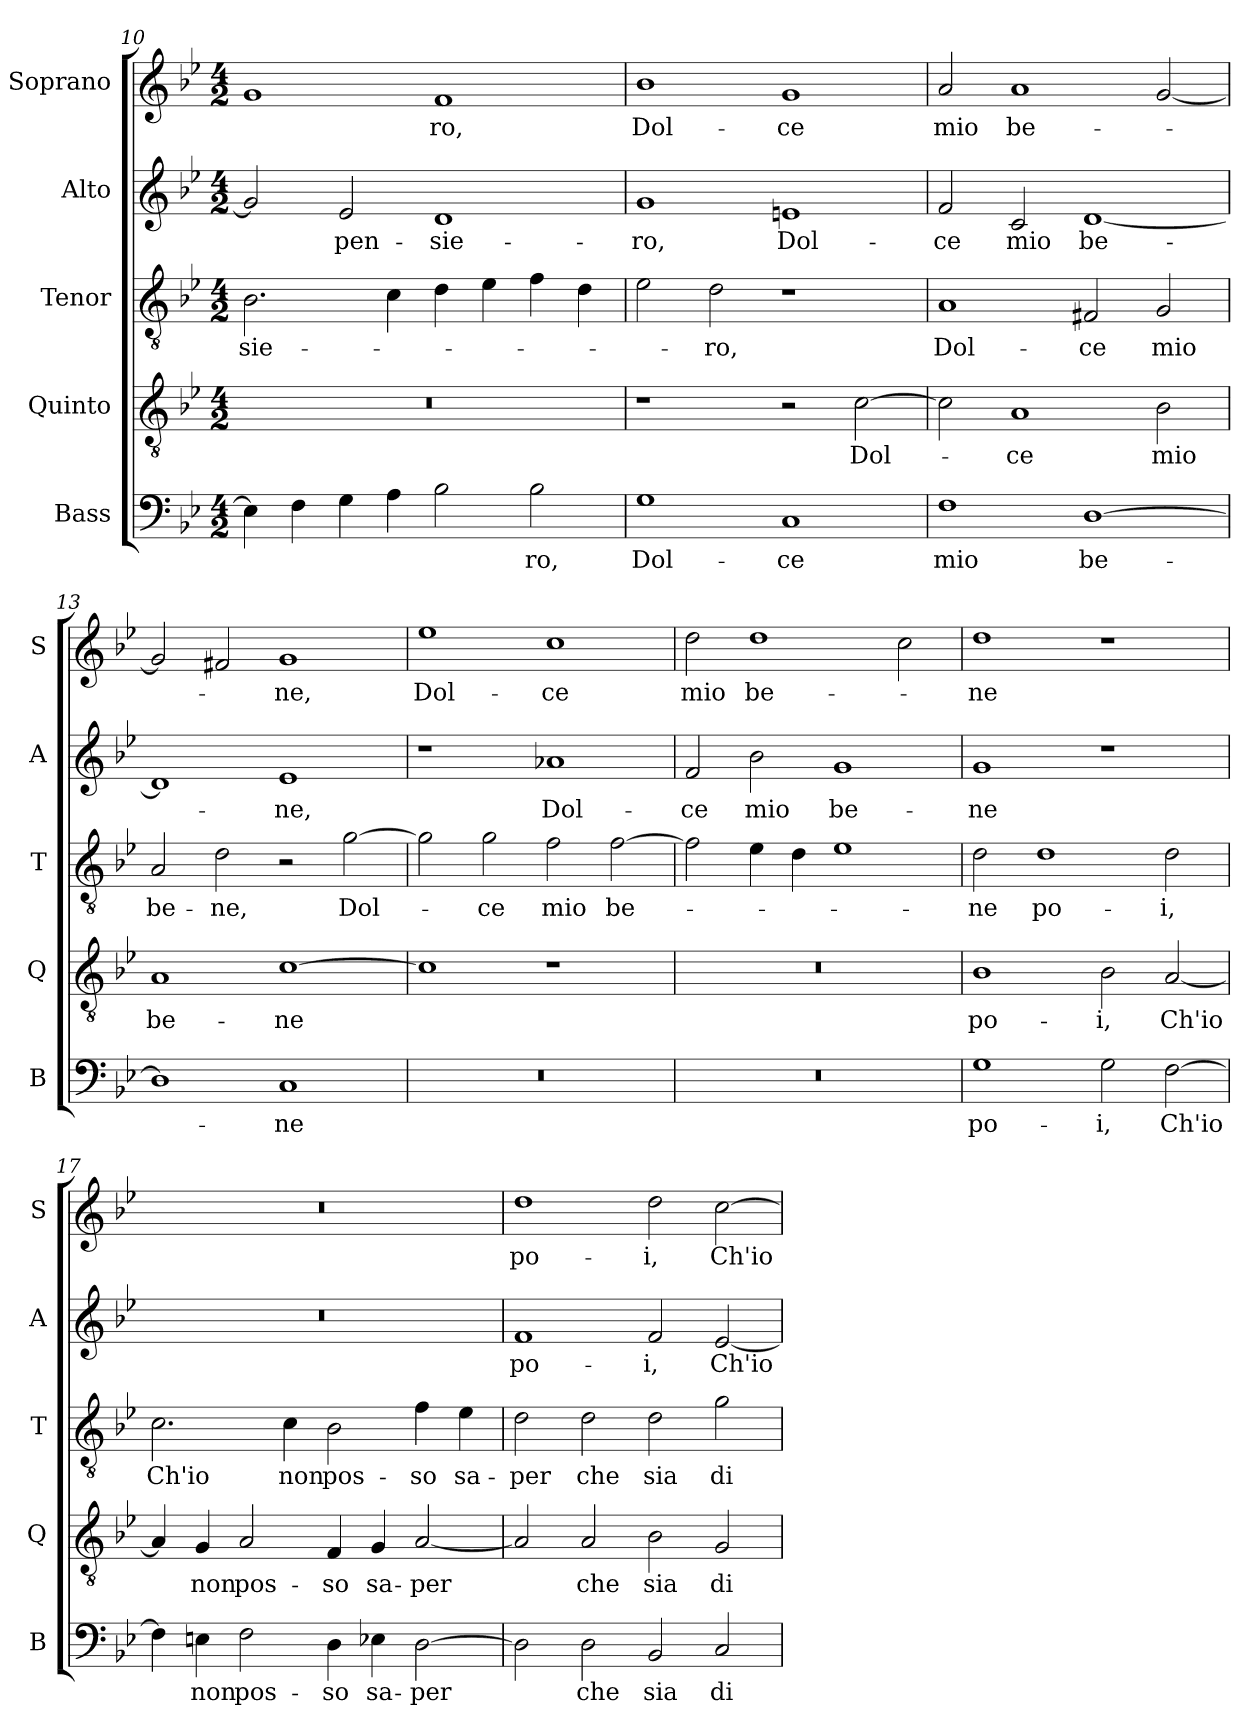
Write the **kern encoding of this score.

**kern	**text	**kern	**text	**kern	**text	**kern	**text	**kern	**text
*part5	*part5	*part4	*part4	*part3	*part3	*part2	*part2	*part1	*part1
*staff5	*staff5	*staff4	*staff4	*staff3	*staff3	*staff2	*staff2	*staff1	*staff1
*I"Bass	*	*I"Quinto	*	*I"Tenor	*	*I"Alto	*	*I"Soprano	*
*I'B	*	*I'Q	*	*I'T	*	*I'A	*	*I'S	*
*clefF4	*	*clefGv2	*	*clefGv2	*	*clefG2	*	*clefG2	*
*k[b-e-]	*	*k[b-e-]	*	*k[b-e-]	*	*k[b-e-]	*	*k[b-e-]	*
*B-:	*	*B-:	*	*B-:	*	*B-:	*	*B-:	*
*M4/2	*	*M4/2	*	*M4/2	*	*M4/2	*	*M4/2	*
=10	=10	=10	=10	=10	=10	=10	=10	=10	=10
!	!	!	!	!	!LO:LY:b	!	!	!	!
4E-\]	.	0r	.	2.B-\	-sie-	2g/]	.	1g	.
4F\	.	.	.	.	.	.	.	.	.
!	!	!	!	!	!	!	!LO:LY:b	!	!
4G\	.	.	.	.	.	2e-/	pen-	.	.
4A\	.	.	.	4c\	.	.	.	.	.
!	!	!	!	!	!	!	!LO:LY:b	!	!LO:LY:b
2B-\	.	.	.	4d\	.	1d	-sie-	1f	-ro,
.	.	.	.	4e-\	.	.	.	.	.
!	!LO:LY:b	!	!	!	!	!	!	!	!
2B-\	-ro,	.	.	4f\	.	.	.	.	.
.	.	.	.	4d\	.	.	.	.	.
=11	=11	=11	=11	=11	=11	=11	=11	=11	=11
!	!LO:LY:b	!	!	!	!	!	!LO:LY:b	!	!LO:LY:b
1G	Dol-	1r	.	2e-\	.	1g	-ro,	1b-	Dol-
!	!	!	!	!	!LO:LY:b	!	!	!	!
.	.	.	.	2d\	-ro,	.	.	.	.
!	!LO:LY:b	!	!	!	!	!	!LO:LY:b	!	!LO:LY:b
1C	-ce	2r	.	1r	.	1en	Dol-	1g	-ce
!	!	!	!LO:LY:b	!	!	!	!	!	!
.	.	[2c\	Dol-	.	.	.	.	.	.
=12	=12	=12	=12	=12	=12	=12	=12	=12	=12
!	!LO:LY:b	!	!	!	!LO:LY:b	!	!LO:LY:b	!	!LO:LY:b
1F	mio	2c\]	.	1A	Dol-	2f/	-ce	2a/	mio
!	!	!	!LO:LY:b	!	!	!	!LO:LY:b	!	!LO:LY:b
.	.	1A	-ce	.	.	2c/	mio	1a	be-
!	!LO:LY:b	!	!	!	!LO:LY:b	!	!LO:LY:b	!	!
[1D	be-	.	.	2F#X/	-ce	[1d	be-	.	.
!	!	!	!LO:LY:b	!	!LO:LY:b	!	!	!	!
.	.	2B-\	mio	2G/	mio	.	.	[2g/	.
!!LO:PB:g=z
=13	=13	=13	=13	=13	=13	=13	=13	=13	=13
!	!	!	!LO:LY:b	!	!LO:LY:b	!	!	!	!
1D]	.	1A	be-	2A/	be-	1d]	.	2g/]	.
!	!	!	!	!	!LO:LY:b	!	!	!	!
.	.	.	.	2d\	-ne,	.	.	2f#X/	.
!	!LO:LY:b	!	!LO:LY:b	!	!	!	!LO:LY:b	!	!LO:LY:b
1C	-ne	[1c	-ne	2r	.	1e-	-ne,	1g	-ne,
!	!	!	!	!	!LO:LY:b	!	!	!	!
.	.	.	.	[2g\	Dol-	.	.	.	.
=14	=14	=14	=14	=14	=14	=14	=14	=14	=14
!	!	!	!	!	!	!	!	!	!LO:LY:b
0r	.	1c]	.	2g\]	.	1r	.	1ee-	Dol-
!	!	!	!	!	!LO:LY:b	!	!	!	!
.	.	.	.	2g\	-ce	.	.	.	.
!	!	!	!	!	!LO:LY:b	!	!LO:LY:b	!	!LO:LY:b
.	.	1r	.	2f\	mio	1a-X	Dol-	1cc	-ce
!	!	!	!	!	!LO:LY:b	!	!	!	!
.	.	.	.	[2f\	be-	.	.	.	.
=15	=15	=15	=15	=15	=15	=15	=15	=15	=15
!	!	!	!	!	!	!	!LO:LY:b	!	!LO:LY:b
0r	.	0r	.	2f\]	.	2f/	-ce	2dd\	mio
!	!	!	!	!	!	!	!LO:LY:b	!	!LO:LY:b
.	.	.	.	4e-\	.	2b-\	mio	1dd	be-
.	.	.	.	4d\	.	.	.	.	.
!	!	!	!	!	!	!	!LO:LY:b	!	!
.	.	.	.	1e-	.	1g	be-	.	.
.	.	.	.	.	.	.	.	2cc\	.
=16	=16	=16	=16	=16	=16	=16	=16	=16	=16
!	!LO:LY:b	!	!LO:LY:b	!	!LO:LY:b	!	!LO:LY:b	!	!LO:LY:b
1G	po-	1B-	po-	2d\	-ne	1g	-ne	1dd	-ne
!	!	!	!	!	!LO:LY:b	!	!	!	!
.	.	.	.	1d	po-	.	.	.	.
!	!LO:LY:b	!	!LO:LY:b	!	!	!	!	!	!
2G\	-i,	2B-\	-i,	.	.	1r	.	1r	.
!	!LO:LY:b	!	!LO:LY:b	!	!LO:LY:b	!	!	!	!
[2F\	Ch'io	[2A/	Ch'io	2d\	-i,	.	.	.	.
!!LO:LB:g=z
=17	=17	=17	=17	=17	=17	=17	=17	=17	=17
!	!	!	!	!	!LO:LY:b	!	!	!	!
4F\]	.	4A/]	.	2.c\	Ch'io	0r	.	0r	.
!	!LO:LY:b	!	!LO:LY:b	!	!	!	!	!	!
4En\	non	4G/	non	.	.	.	.	.	.
!	!LO:LY:b	!	!LO:LY:b	!	!	!	!	!	!
2F\	pos-	2A/	pos-	.	.	.	.	.	.
!	!	!	!	!	!LO:LY:b	!	!	!	!
.	.	.	.	4c\	non	.	.	.	.
!	!LO:LY:b	!	!LO:LY:b	!	!LO:LY:b	!	!	!	!
4D\	-so	4F/	-so	2B-\	pos-	.	.	.	.
!	!LO:LY:b	!	!LO:LY:b	!	!	!	!	!	!
4E-X\	sa-	4G/	sa-	.	.	.	.	.	.
!	!LO:LY:b	!	!LO:LY:b	!	!LO:LY:b	!	!	!	!
[2D\	-per	[2A/	-per	4f\	-so	.	.	.	.
!	!	!	!	!	!LO:LY:b	!	!	!	!
.	.	.	.	4e-\	sa-	.	.	.	.
=18	=18	=18	=18	=18	=18	=18	=18	=18	=18
!	!	!	!	!	!LO:LY:b	!	!LO:LY:b	!	!LO:LY:b
2D\]	.	2A/]	.	2d\	-per	1f	po-	1dd	po-
!	!LO:LY:b	!	!LO:LY:b	!	!LO:LY:b	!	!	!	!
2D\	che	2A/	che	2d\	che	.	.	.	.
!	!LO:LY:b	!	!LO:LY:b	!	!LO:LY:b	!	!LO:LY:b	!	!LO:LY:b
2BB-/	sia	2B-\	sia	2d\	sia	2f/	-i,	2dd\	-i,
!	!LO:LY:b	!	!LO:LY:b	!	!LO:LY:b	!	!LO:LY:b	!	!LO:LY:b
2C/	di	2G/	di	2g\	di	[2e-/	Ch'io	[2cc\	Ch'io
=	=	=	=	=	=	=	=	=	=
*-	*-	*-	*-	*-	*-	*-	*-	*-	*-
